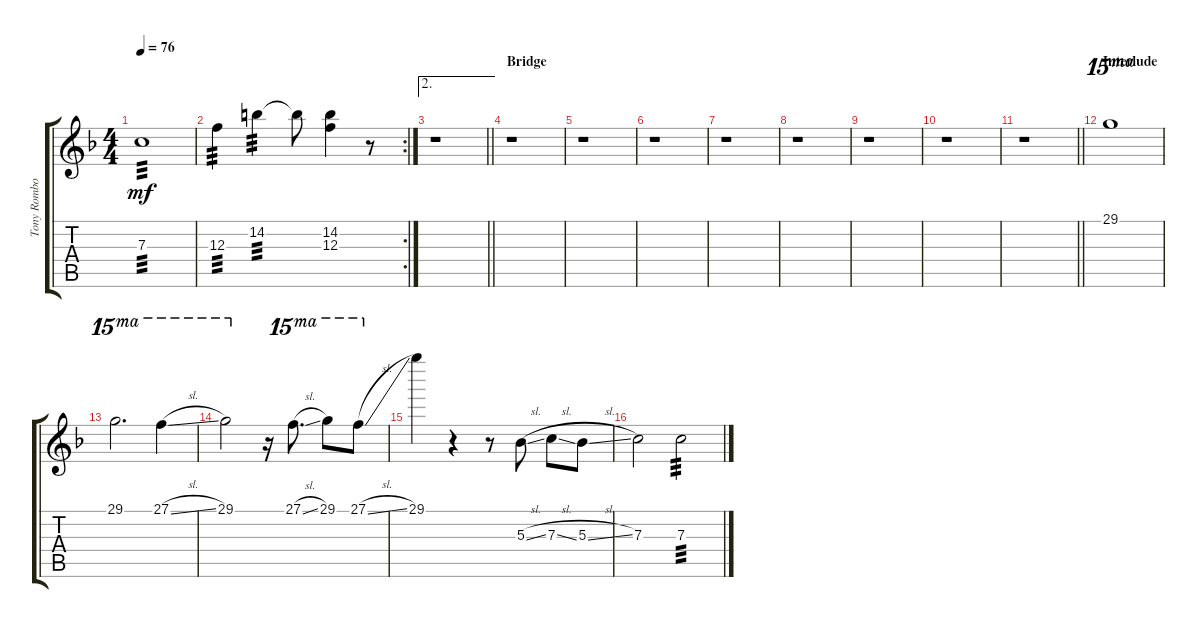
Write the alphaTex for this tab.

\track ("Tony Rombola" "Tony Rombo") {instrument distortionguitar}
\staff {score tabs}
\tuning (D4 A3 F3 C3 G2 C2) {hide}
\ts (4 4)
\tempo 76
\clef g2
\ks f
7.3.1{tp 3 dy mf} |
\rc 2
12.3.4{tp 3} 14.2.4{tp 3} 14.2{t}.8 (14.2 12.3).4 r.8 |
\ae 2
\barLineRight lightlight
r.1 |
\section ("" "Bridge")
r.1 |
r.1 |
r.1 |
r.1 |
r.1 |
r.1 |
r.1 |
\barLineRight lightlight
r.1 |
\section ("" "Interlude")
29.1.1{ot 15ma} |
29.1.2{d ot 15ma} 27.1{sl}.4{ot 15ma} |
29.1.2{ot 15ma} r.16 27.1{sl}.8{d ot 15ma} 29.1.8{ot 15ma} 27.1{sl}.8{ot 15ma} |
29.1.4 r.4 r.8 5.3{sl}.8 7.3{sl}.8 5.3{sl}.8 |
7.3.2 7.3.2{tp 3}
